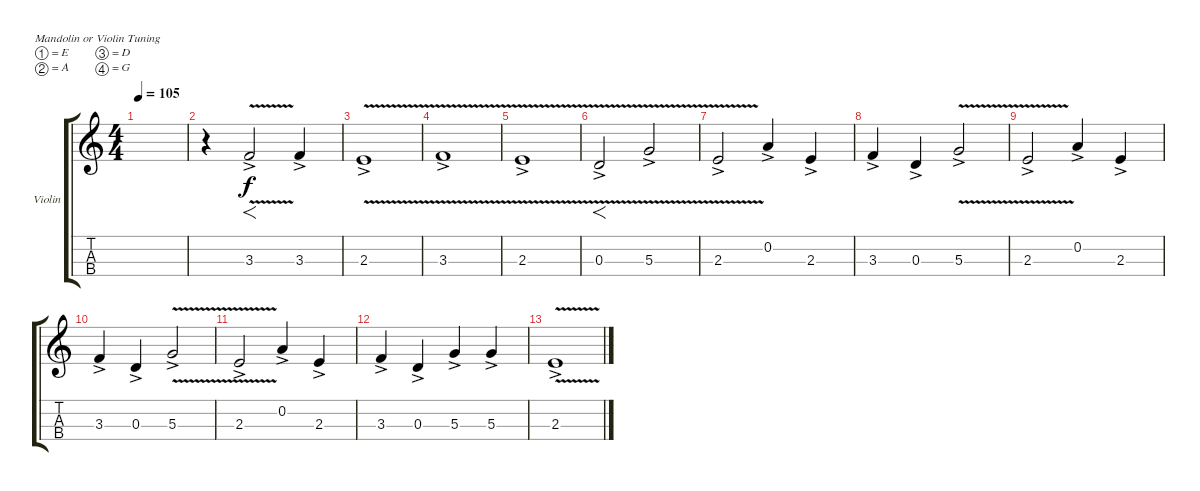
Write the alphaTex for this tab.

\bracketExtendMode groupsimilarinstruments
\firstSystemTrackNameOrientation horizontal
\otherSystemsTrackNameOrientation horizontal
\track ("Violin" "Violin") {instrument violin}
\staff {score tabs}
\tuning (E5 A4 D4 G3)
\ts (4 4)
\tempo 105
\clef g2
\scale
0.333333
\ks c
|
\scale
0.333333 r.4 3.3{v ac}.2{f} 3.3{ac}.4 |
\scale
0.333333 2.3{v ac}.1 |
\scale
0.333333 3.3{v ac}.1 |
\scale
0.333333 2.3{v ac}.1 |
\scale
0.333333 0.3{v ac}.2{f} 5.3{v ac}.2 |
\scale
0.333333 2.3{v ac}.2 0.2{ac}.4 2.3{ac}.4 |
\scale
0.333333 3.3{ac}.4 0.3{ac}.4 5.3{v ac}.2 |
\scale
0.333333 2.3{v ac}.2 0.2{ac}.4 2.3{ac}.4 |
\scale
0.333333 3.3{ac}.4 0.3{ac}.4 5.3{v ac}.2 |
\scale
0.333333 2.3{v ac}.2 0.2{ac}.4 2.3{ac}.4 |
\scale
0.333333 3.3{ac}.4 0.3{ac}.4 5.3{ac}.4 5.3{ac}.4 |
\scale
0.333333 2.3{v ac}.1 |
\scale
0.333333 |
\scale
0.333333 |
\scale
0.333333
